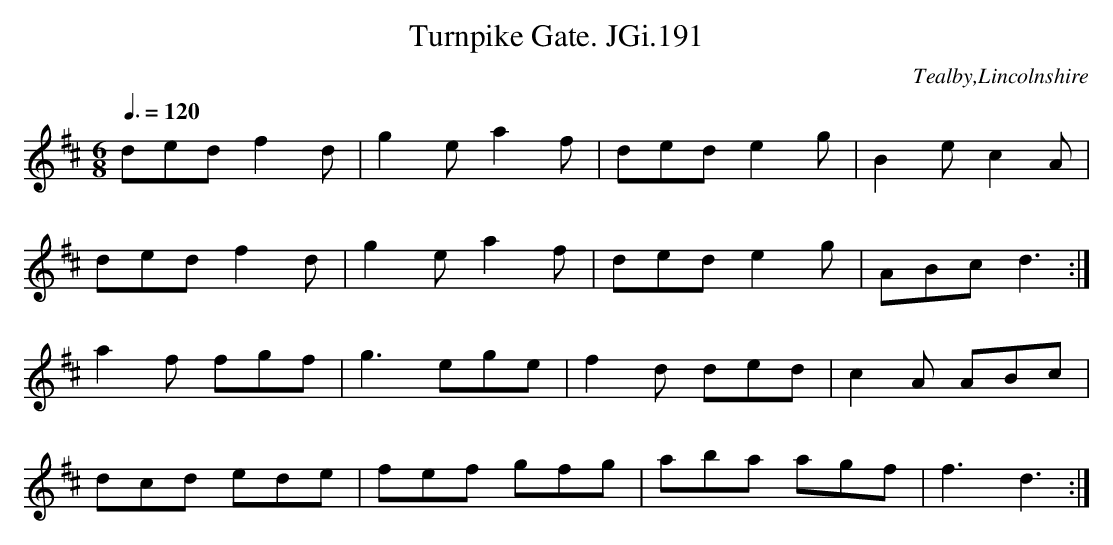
X:1
T:Turnpike Gate. JGi.191
L:1/8
M:6/8
O:Tealby,Lincolnshire
Q:3/8=120
K:D
dedf2d|g2ea2f|dede2g|B2ec2A|
dedf2d|g2ea2f|dede2g|ABcd3:|
a2f fgf|g3ege|f2d ded|c2A ABc|
dcd ede|fef gfg|aba agf|f3d3:|
